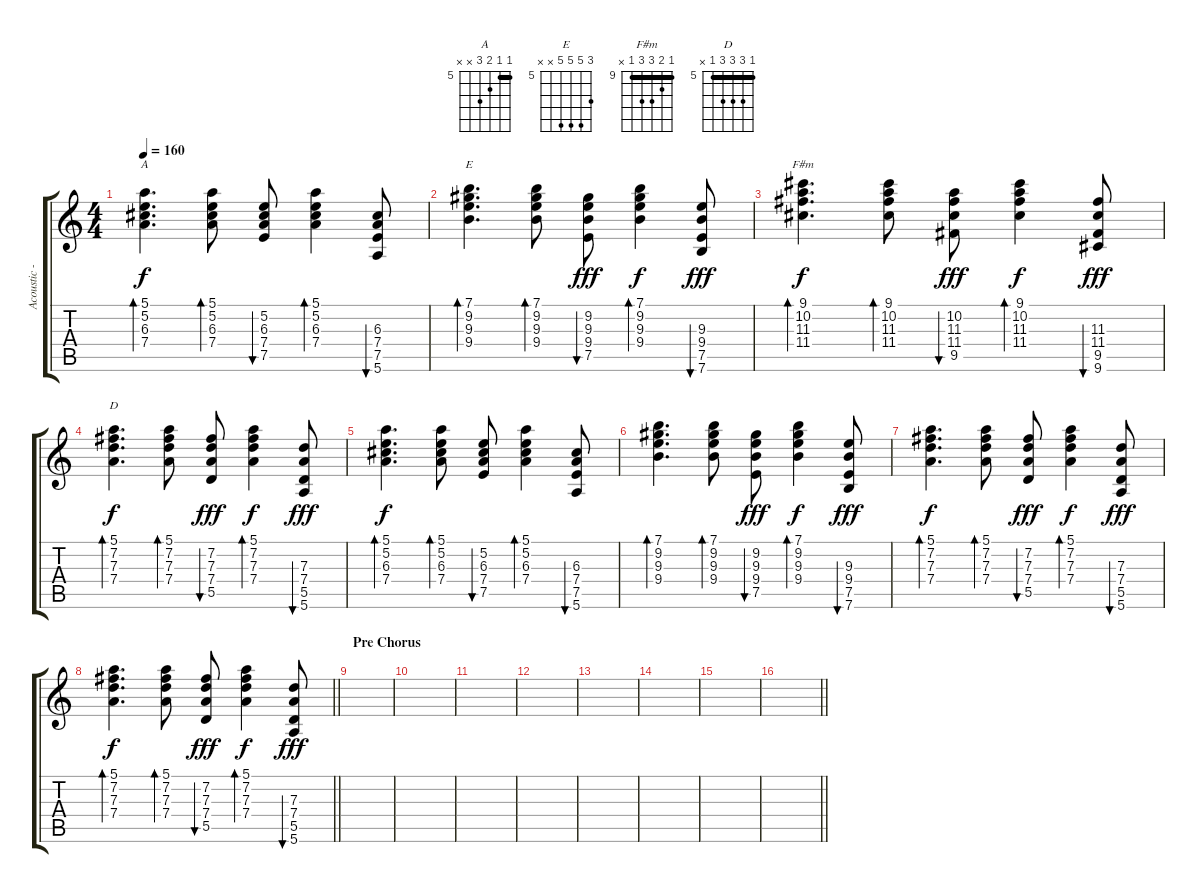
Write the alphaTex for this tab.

\track ("Acoustic - Bells" "Acoustic -") {instrument acousticguitarsteel}
\staff {score tabs}
\tuning (E4 B3 G3 D3 A2 E2) {hide}
\chord ("A" 5 5 6 7 x x) {firstfret 5 barre 5}
\chord ("E" 7 9 9 9 x x) {firstfret 5}
\chord ("F#m" 9 10 11 11 9 x) {firstfret 9 barre 9}
\chord ("D" 5 7 7 7 5 x) {firstfret 5 barre 5}
\ts (4 4)
\tempo 160
\clef g2
\ks c
(5.1 5.2 6.3 7.4).4{d bd 240 ch "A" dy f} (5.1 5.2 6.3 7.4).8{bd 240} (5.2 6.3 7.4 7.5).8{bu 240} (5.1 5.2 6.3 7.4).4{bd 240} (6.3 7.4 7.5 5.6).8{bu 240} |
(7.1 9.2 9.3 9.4).4{d bd 240 ch "E"} (7.1 9.2 9.3 9.4).8{bd 240} (9.2 9.3 9.4 7.5).8{bu 240 dy fff} (7.1 9.2 9.3 9.4).4{bd 240 dy f} (9.3 9.4 7.5 7.6).8{bu 240 dy fff} |
(9.1 10.2 11.3 11.4).4{d bd 240 ch "F#m" dy f} (9.1 10.2 11.3 11.4).8{bd 240} (10.2 11.3 11.4 9.5).8{bu 240 dy fff} (9.1 10.2 11.3 11.4).4{bd 240 dy f} (11.3 11.4 9.5 9.6).8{bu 240 dy fff} |
(5.1 7.2 7.3 7.4).4{d bd 240 ch "D" dy f} (5.1 7.2 7.3 7.4).8{bd 240} (7.2 7.3 7.4 5.5).8{bu 240 dy fff} (5.1 7.2 7.3 7.4).4{bd 240 dy f} (7.3 7.4 5.5 5.6).8{bu 240 dy fff} |
(5.1 5.2 6.3 7.4).4{d bd 240 dy f} (5.1 5.2 6.3 7.4).8{bd 240} (5.2 6.3 7.4 7.5).8{bu 240} (5.1 5.2 6.3 7.4).4{bd 240} (6.3 7.4 7.5 5.6).8{bu 240} |
(7.1 9.2 9.3 9.4).4{d bd 240} (7.1 9.2 9.3 9.4).8{bd 240} (9.2 9.3 9.4 7.5).8{bu 240 dy fff} (7.1 9.2 9.3 9.4).4{bd 240 dy f} (9.3 9.4 7.5 7.6).8{bu 240 dy fff} |
(5.1 7.2 7.3 7.4).4{d bd 240 dy f} (5.1 7.2 7.3 7.4).8{bd 240} (7.2 7.3 7.4 5.5).8{bu 240 dy fff} (5.1 7.2 7.3 7.4).4{bd 240 dy f} (7.3 7.4 5.5 5.6).8{bu 240 dy fff} |
\barLineRight lightlight
(5.1 7.2 7.3 7.4).4{d bd 240 dy f} (5.1 7.2 7.3 7.4).8{bd 240} (7.2 7.3 7.4 5.5).8{bu 240 dy fff} (5.1 7.2 7.3 7.4).4{bd 240 dy f} (7.3 7.4 5.5 5.6).8{bu 240 dy fff} |
\section ("" "Pre Chorus")
|
|
|
|
|
|
|
\barLineRight lightlight
